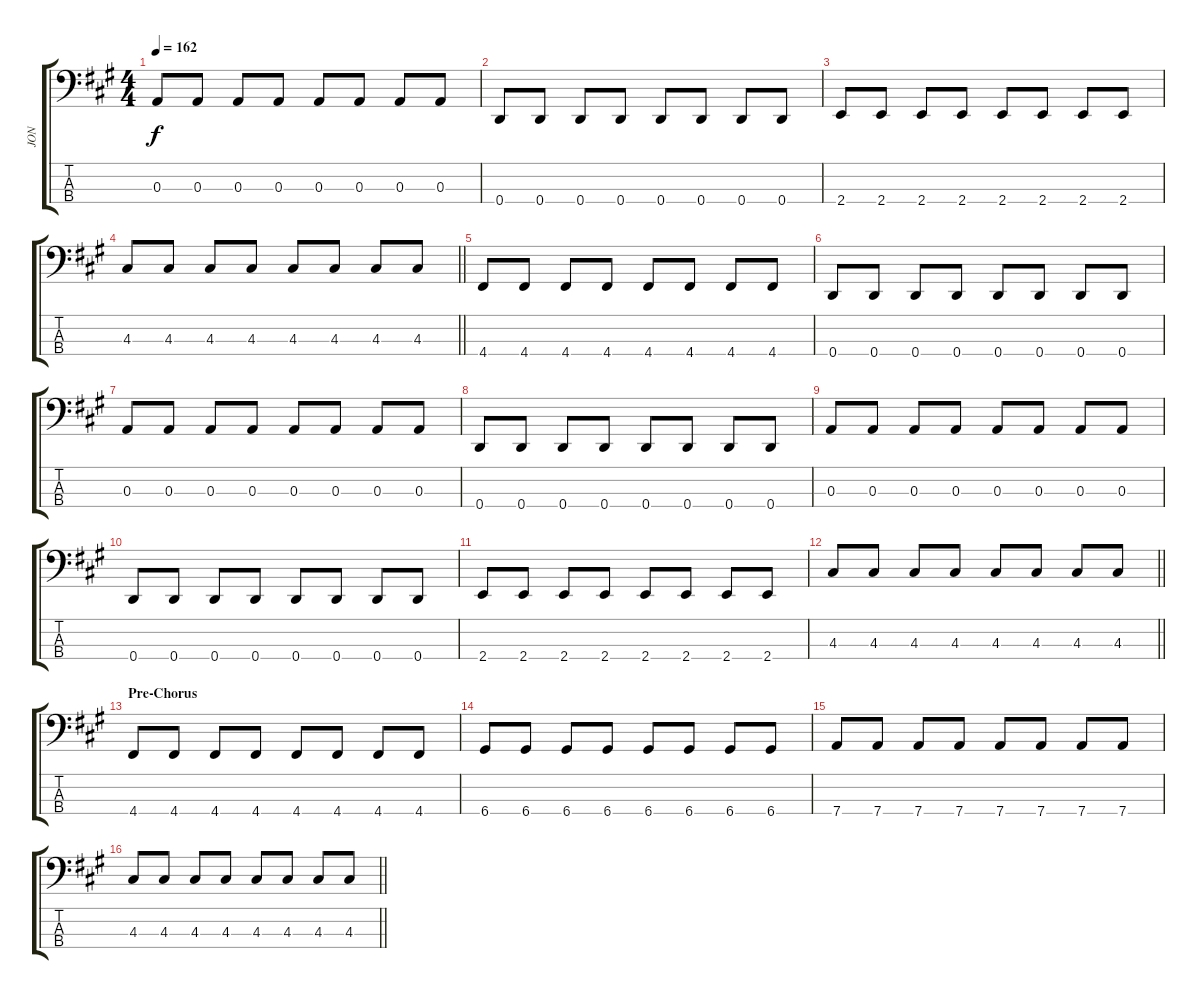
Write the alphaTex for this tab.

\track ("JON" "JON") {instrument electricbassfinger}
\staff {score tabs}
\tuning (G2 D2 A1 D1) {hide}
\ts (4 4)
\tempo 162
\clef f4
\ks a
0.3.8{dy f} 0.3.8 0.3.8 0.3.8 0.3.8 0.3.8 0.3.8 0.3.8 |
0.4.8 0.4.8 0.4.8 0.4.8 0.4.8 0.4.8 0.4.8 0.4.8 |
2.4.8 2.4.8 2.4.8 2.4.8 2.4.8 2.4.8 2.4.8 2.4.8 |
\barLineRight lightlight
4.3.8 4.3.8 4.3.8 4.3.8 4.3.8 4.3.8 4.3.8 4.3.8 |
4.4.8 4.4.8 4.4.8 4.4.8 4.4.8 4.4.8 4.4.8 4.4.8 |
0.4.8 0.4.8 0.4.8 0.4.8 0.4.8 0.4.8 0.4.8 0.4.8 |
0.3.8 0.3.8 0.3.8 0.3.8 0.3.8 0.3.8 0.3.8 0.3.8 |
0.4.8 0.4.8 0.4.8 0.4.8 0.4.8 0.4.8 0.4.8 0.4.8 |
0.3.8 0.3.8 0.3.8 0.3.8 0.3.8 0.3.8 0.3.8 0.3.8 |
0.4.8 0.4.8 0.4.8 0.4.8 0.4.8 0.4.8 0.4.8 0.4.8 |
2.4.8 2.4.8 2.4.8 2.4.8 2.4.8 2.4.8 2.4.8 2.4.8 |
\barLineRight lightlight
4.3.8 4.3.8 4.3.8 4.3.8 4.3.8 4.3.8 4.3.8 4.3.8 |
\section ("" "Pre-Chorus")
4.4.8 4.4.8 4.4.8 4.4.8 4.4.8 4.4.8 4.4.8 4.4.8 |
6.4.8 6.4.8 6.4.8 6.4.8 6.4.8 6.4.8 6.4.8 6.4.8 |
7.4.8 7.4.8 7.4.8 7.4.8 7.4.8 7.4.8 7.4.8 7.4.8 |
\barLineRight lightlight
4.3.8 4.3.8 4.3.8 4.3.8 4.3.8 4.3.8 4.3.8 4.3.8
